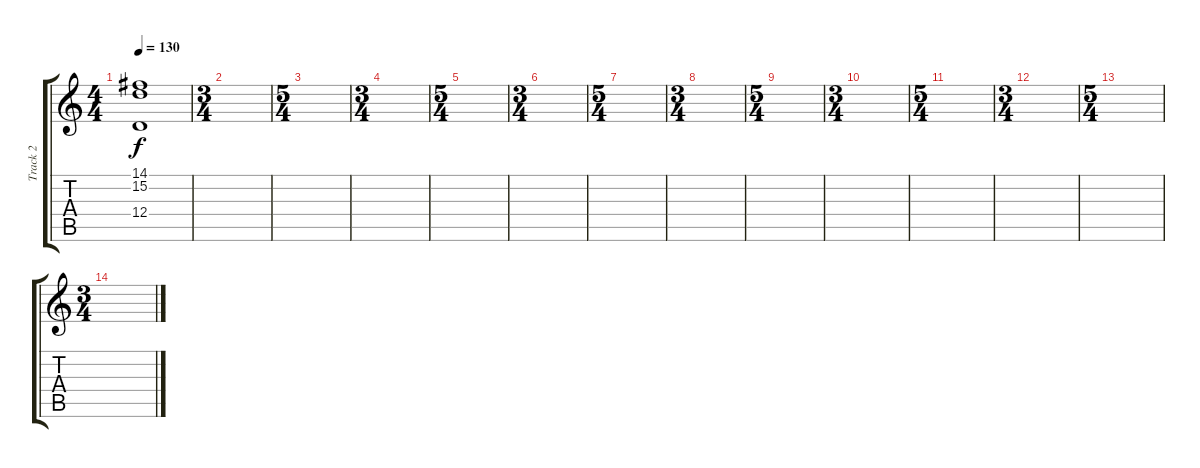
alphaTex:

\track ("Track 2" "Track 2") {instrument brightacousticpiano}
\staff {score tabs}
\tuning (E4 B3 G3 D3 A2 E2) {hide}
\ts (4 4)
\tempo 130
\clef g2
\ks c
(14.1{t} 15.2{t} 12.4{t}).1{dy f} |
\ts (3 4)
|
\ts (5 4)
|
\ts (3 4)
|
\ts (5 4)
|
\ts (3 4)
|
\ts (5 4)
|
\ts (3 4)
|
\ts (5 4)
|
\ts (3 4)
|
\ts (5 4)
|
\ts (3 4)
|
\ts (5 4)
|
\ts (3 4)
